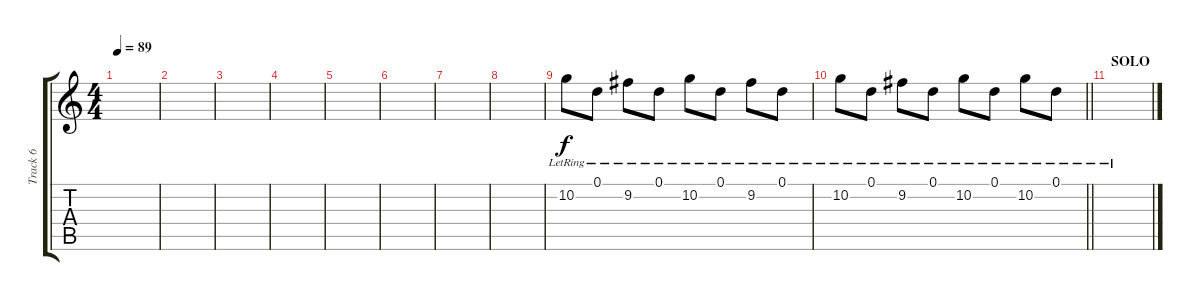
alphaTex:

\track ("Track 6" "Track 6") {instrument electricguitarclean}
\staff {score tabs}
\tuning (D4 A3 F3 C3 G2 D2) {hide}
\ts (4 4)
\tempo 89
\clef g2
\ks c
|
|
|
|
|
|
|
|
10.2{lr}.8 0.1{lr}.8 9.2{lr}.8 0.1{lr}.8 10.2{lr}.8 0.1{lr}.8 9.2{lr}.8 0.1{lr}.8 |
\barLineRight lightlight
10.2{lr}.8 0.1{lr}.8 9.2{lr}.8 0.1{lr}.8 10.2{lr}.8 0.1{lr}.8 10.2{lr}.8 0.1{lr}.8 |
\section ("" "SOLO")
